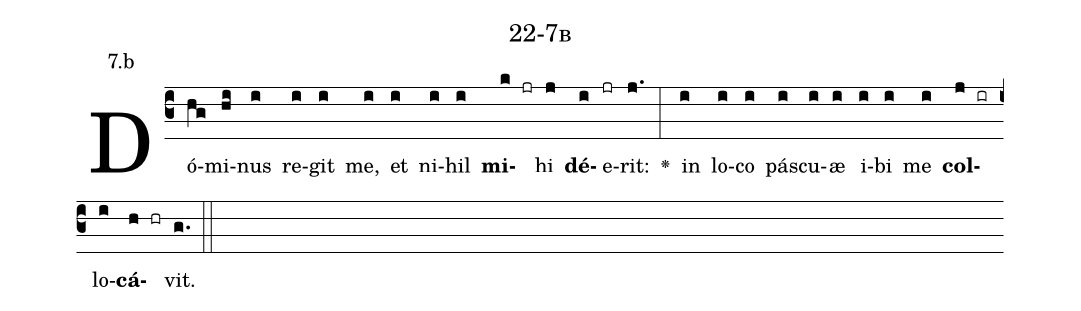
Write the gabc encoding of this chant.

name: 22-7b;
annotation: 7.b;
%%
(c3)Dó(hg)mi(hi)nus(i) re(i)git(i) me,(i) et(i) ni(i)hil(i) <b>mi</b>(k jr)hi(j) <b>dé</b>(i)e(jr)rit:(j.) <v>\greheightstar</v>(:) in(i) lo(i)co(i) pás(i)cu(i)æ(i) i(i)bi(i) me(i) <b>col</b>(j ir)lo(i)<b>cá</b>(h hr)vit.(g.) (::)


%E(i) u(i) o(j) u(i) a(h) e.(g.) (::)
